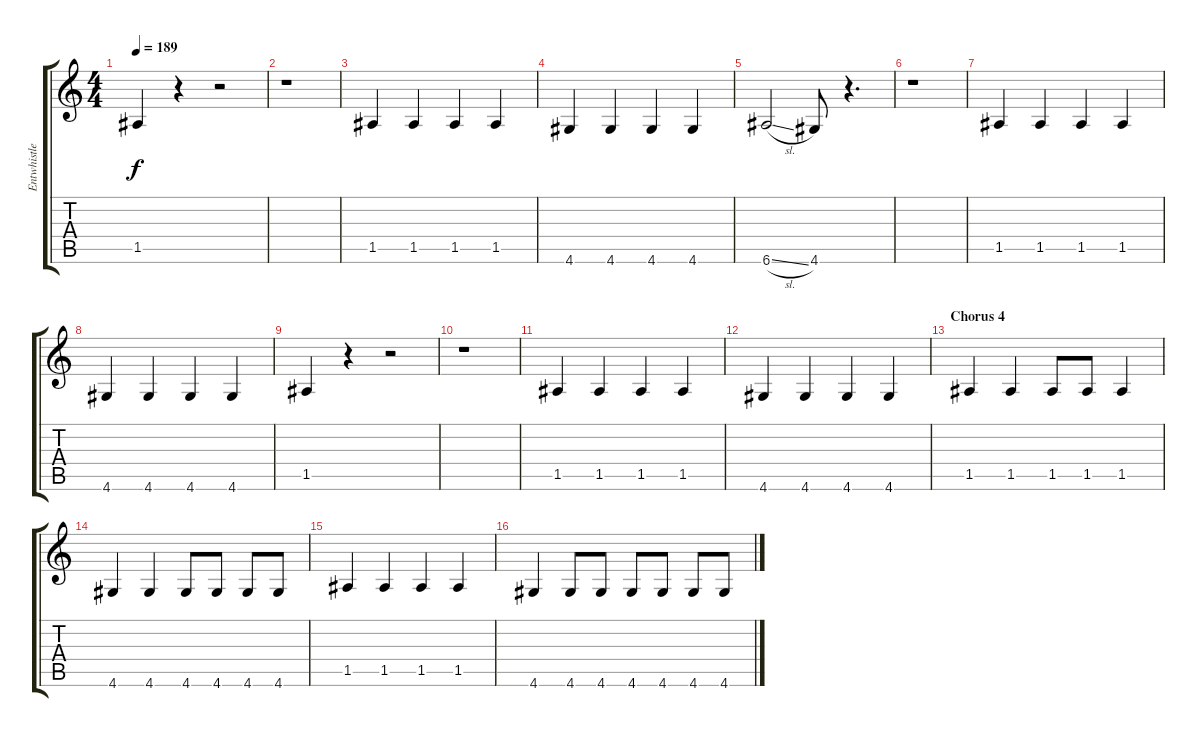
\track ("Entwhistle 1" "Entwhistle") {instrument electricbassfinger}
\staff {score tabs}
\tuning (E4 B3 G3 D3 A2 E2) {hide}
\ts (4 4)
\tempo 189
\clef g2
\ks c
1.5.4{dy f} r.4 r.2 |
r.1 |
1.5.4 1.5.4 1.5.4 1.5.4 |
4.6.4 4.6.4 4.6.4 4.6.4 |
6.6{sl}.2 4.6.8 r.4{d} |
r.1 |
1.5.4 1.5.4 1.5.4 1.5.4 |
4.6.4 4.6.4 4.6.4 4.6.4 |
1.5.4 r.4 r.2 |
r.1 |
1.5.4 1.5.4 1.5.4 1.5.4 |
4.6.4 4.6.4 4.6.4 4.6.4 |
\section ("" "Chorus 4")
1.5.4 1.5.4 1.5.8 1.5.8 1.5.4 |
4.6.4 4.6.4 4.6.8 4.6.8 4.6.8 4.6.8 |
1.5.4 1.5.4 1.5.4 1.5.4 |
4.6.4 4.6.8 4.6.8 4.6.8 4.6.8 4.6.8 4.6.8
